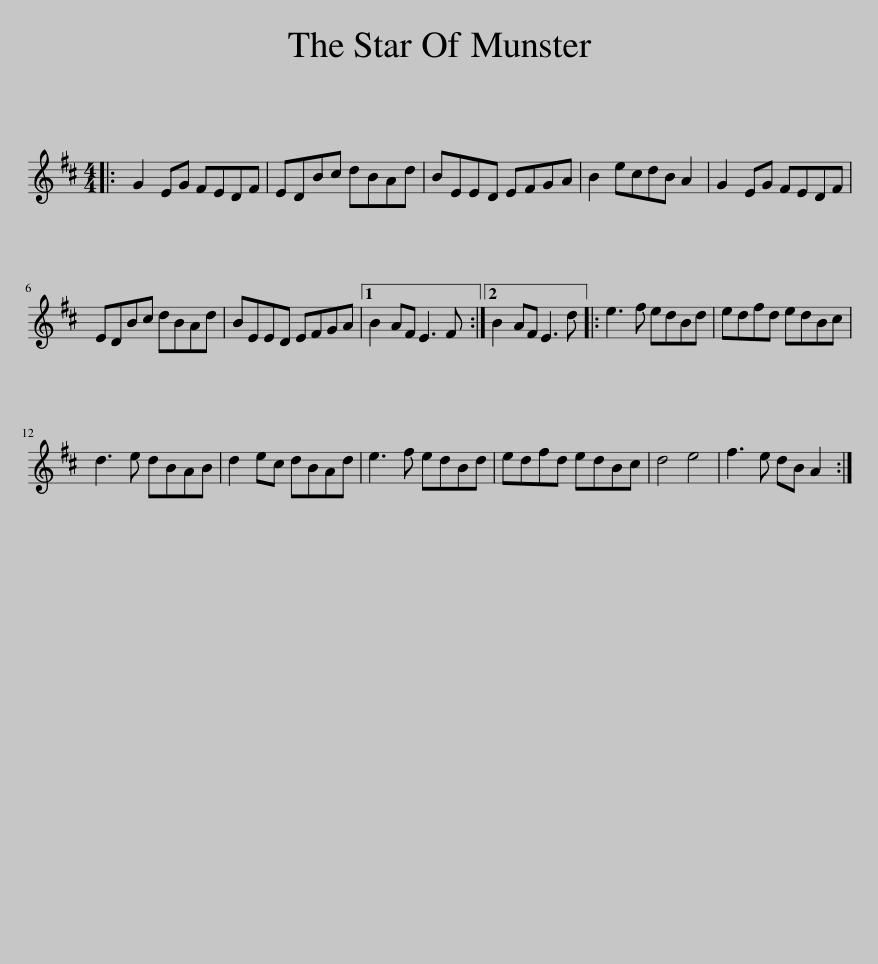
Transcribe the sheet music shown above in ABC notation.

X:1
L:1/8
M:4/4
I:linebreak $
K:D
V:1 treble
V:1
|: G2 EG FEDF | EDBc dBAd | BEED EFGA | B2 ecdB A2 | G2 EG FEDF |$ %5
 EDBc dBAd | BEED EFGA |1 B2 AF E3 F :|2 B2 AF E3 d |: e3 f edBd | %10
 edfd edBc |$ d3 e dBAB | d2 ec dBAd | e3 f edBd | edfd edBc | %15
 d4 e4 | f3 e dB A2 :| %17
